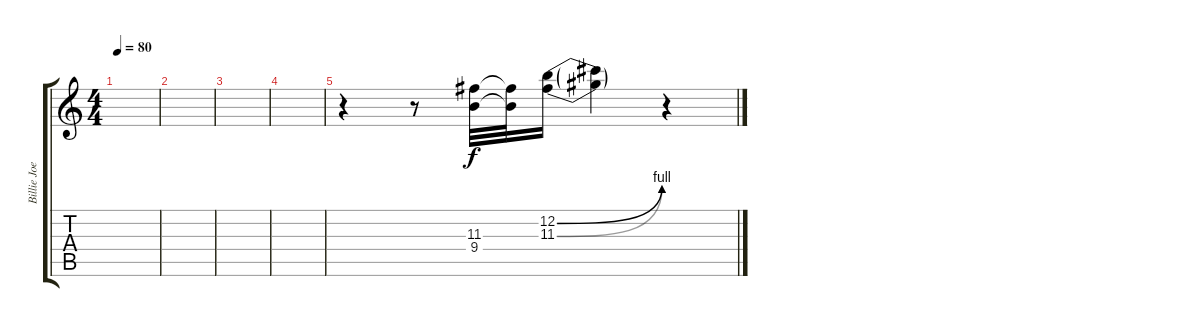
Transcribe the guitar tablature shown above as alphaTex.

\track ("Billie Joe Armstrong (Solo Guitar)" "Billie Joe") {instrument overdrivenguitar}
\staff {score tabs}
\tuning (E4 B3 G3 D3 A2 E2) {hide}
\ts (4 4)
\tempo 80
\clef g2
\ks c
|
|
|
|
r.4 r.8 (11.3 9.4).32{volume 13 instrument overdrivenguitar} (11.3{t} 9.4{t}).32 (12.2{be (bend 0 0 60 4)} 11.3{be (bend 0 0 60 4)}).16 (12.2{t} 11.3{t}).4 r.4
